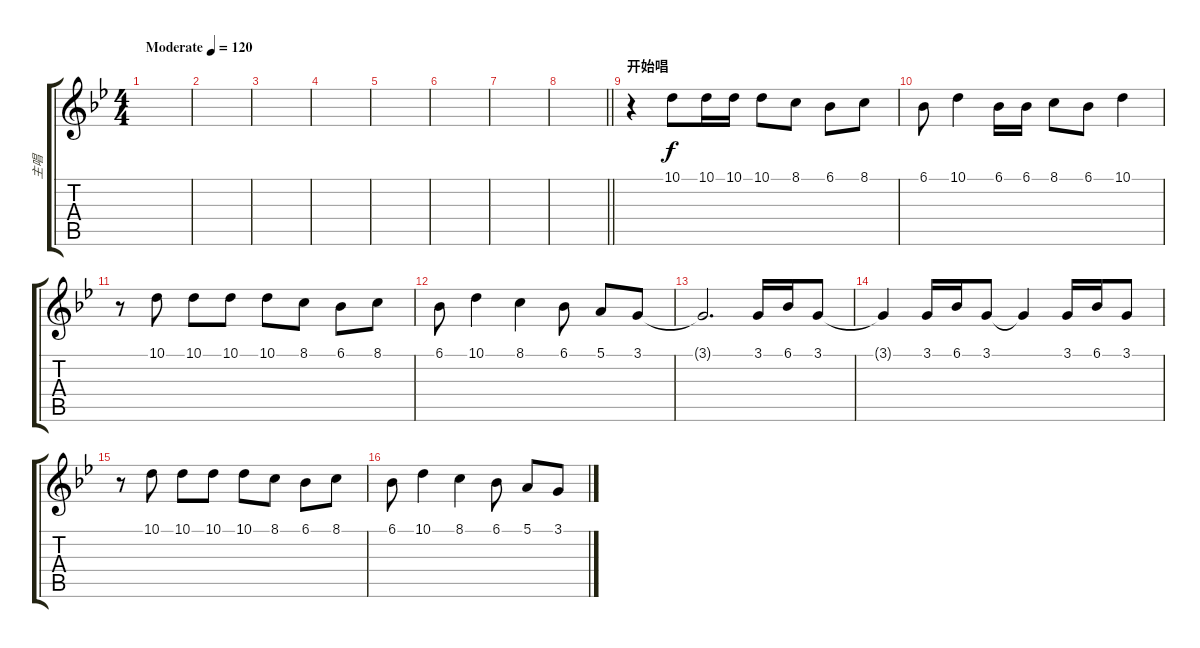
\track ("主唱" "主唱") {instrument flute}
\staff {score tabs}
\tuning (E4 B3 G3 D3 A2 E2) {hide}
\ts (4 4)
\tempo (120 "Moderate")
\clef g2
\ks bb
|
|
|
|
|
|
|
\barLineRight lightlight
|
\section ("" "开始唱")
r.4 10.1.8 10.1.16 10.1.16 10.1.8 8.1.8 6.1.8 8.1.8 |
6.1.8 10.1.4 6.1.16 6.1.16 8.1.8 6.1.8 10.1.4 |
r.8 10.1.8 10.1.8 10.1.8 10.1.8 8.1.8 6.1.8 8.1.8 |
6.1.8 10.1.4 8.1.4 6.1.8 5.1.8 3.1.8 |
3.1{t}.2{d} 3.1.16 6.1.16 3.1.8 |
3.1{t}.4 3.1.16 6.1.16 3.1.8 3.1{t}.4 3.1.16 6.1.16 3.1.8 |
r.8 10.1.8 10.1.8 10.1.8 10.1.8 8.1.8 6.1.8 8.1.8 |
6.1.8 10.1.4 8.1.4 6.1.8 5.1.8 3.1.8
